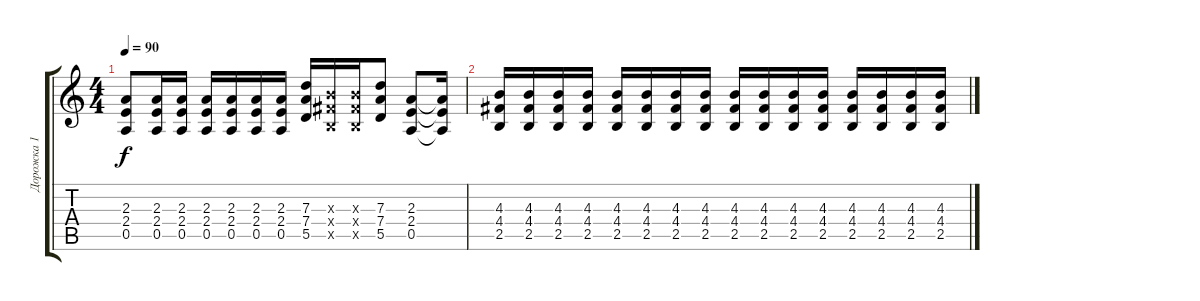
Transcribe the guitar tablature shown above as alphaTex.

\track ("Дорожка 1" "Дорожка 1") {instrument distortionguitar}
\staff {score tabs}
\tuning (E4 B3 G3 D3 A2 E2) {hide}
\ts (4 4)
\tempo 90
\clef g2
\ks c
(2.3 2.4 0.5).8{dy f} (2.3 2.4 0.5).16 (2.3 2.4 0.5).16 (2.3 2.4 0.5).16 (2.3 2.4 0.5).16 (2.3 2.4 0.5).16 (2.3 2.4 0.5).16 (7.3 7.4 5.5).16 (4.3{x} 4.4{x} 2.5{x}).16 (4.3{x} 4.4{x} 2.5{x}).16 (7.3 7.4 5.5).8 (2.3 2.4 0.5).8 (2.3{t} 2.4{t} 0.5{t}).16 |
(4.3 4.4 2.5).16 (4.3 4.4 2.5).16 (4.3 4.4 2.5).16 (4.3 4.4 2.5).16 (4.3 4.4 2.5).16 (4.3 4.4 2.5).16 (4.3 4.4 2.5).16 (4.3 4.4 2.5).16 (4.3 4.4 2.5).16 (4.3 4.4 2.5).16 (4.3 4.4 2.5).16 (4.3 4.4 2.5).16 (4.3 4.4 2.5).16 (4.3 4.4 2.5).16 (4.3 4.4 2.5).16 (4.3 4.4 2.5).16
